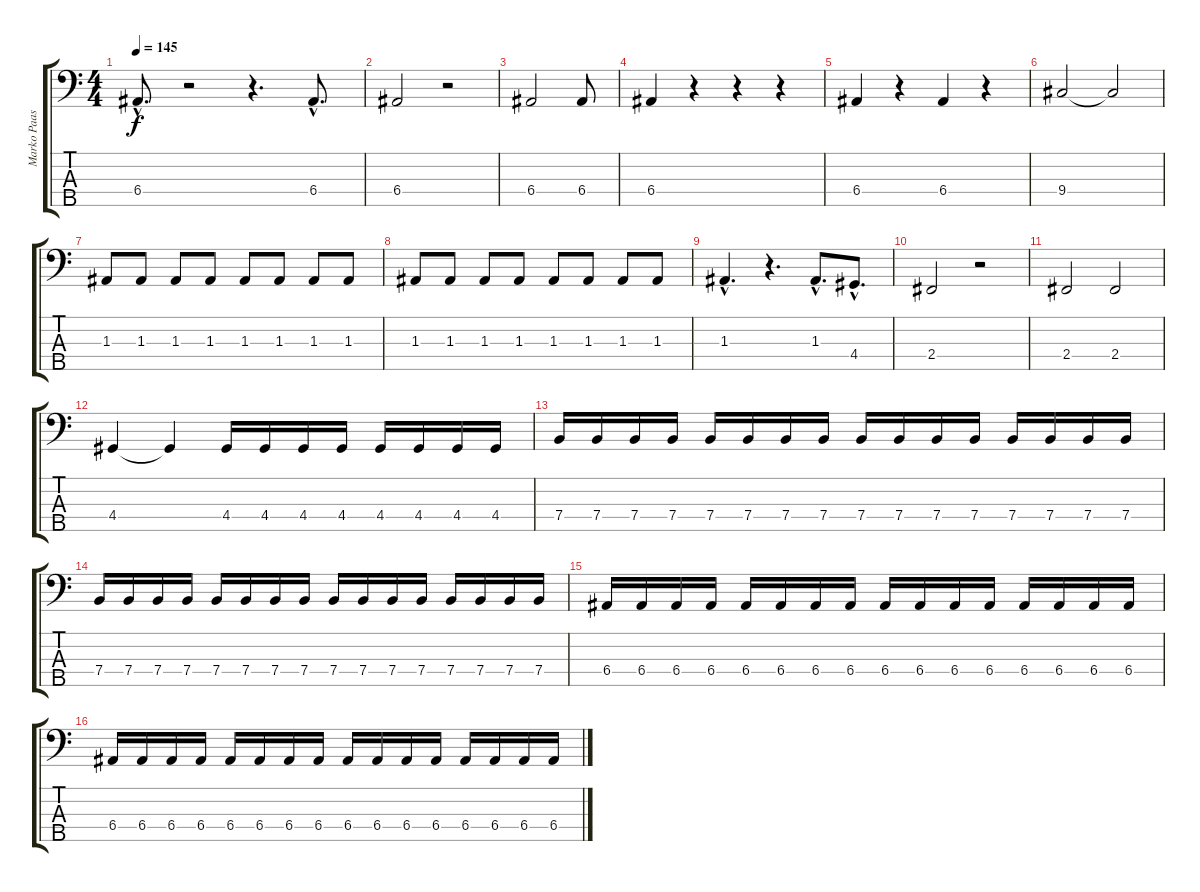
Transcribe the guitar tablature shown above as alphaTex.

\track ("Marko Paasikoski" "Marko Paas") {instrument electricbassfinger}
\staff {score tabs}
\tuning (G2 D2 A1 E1 B0) {hide}
\ts (4 4)
\tempo 145
\clef f4
\ks c
6.4{hac}.8{d dy f} r.2 r.4{d} 6.4{hac}.8{d} |
6.4.2 r.2 |
6.4.2 6.4.8 |
6.4.4 r.4 r.4 r.4 |
6.4.4 r.4 6.4.4 r.4 |
9.4.2 9.4{t}.2 |
1.3.8 1.3.8 1.3.8 1.3.8 1.3.8 1.3.8 1.3.8 1.3.8 |
1.3.8 1.3.8 1.3.8 1.3.8 1.3.8 1.3.8 1.3.8 1.3.8 |
1.3{hac}.4{d} r.4{d} 1.3{hac}.8{d} 4.4{hac}.8{d} |
2.4.2 r.2 |
2.4.2 2.4.2 |
4.4.4 4.4{t}.4 4.4.16 4.4.16 4.4.16 4.4.16 4.4.16 4.4.16 4.4.16 4.4.16 |
7.4.16 7.4.16 7.4.16 7.4.16 7.4.16 7.4.16 7.4.16 7.4.16 7.4.16 7.4.16 7.4.16 7.4.16 7.4.16 7.4.16 7.4.16 7.4.16 |
7.4.16 7.4.16 7.4.16 7.4.16 7.4.16 7.4.16 7.4.16 7.4.16 7.4.16 7.4.16 7.4.16 7.4.16 7.4.16 7.4.16 7.4.16 7.4.16 |
6.4.16 6.4.16 6.4.16 6.4.16 6.4.16 6.4.16 6.4.16 6.4.16 6.4.16 6.4.16 6.4.16 6.4.16 6.4.16 6.4.16 6.4.16 6.4.16 |
6.4.16 6.4.16 6.4.16 6.4.16 6.4.16 6.4.16 6.4.16 6.4.16 6.4.16 6.4.16 6.4.16 6.4.16 6.4.16 6.4.16 6.4.16 6.4.16
